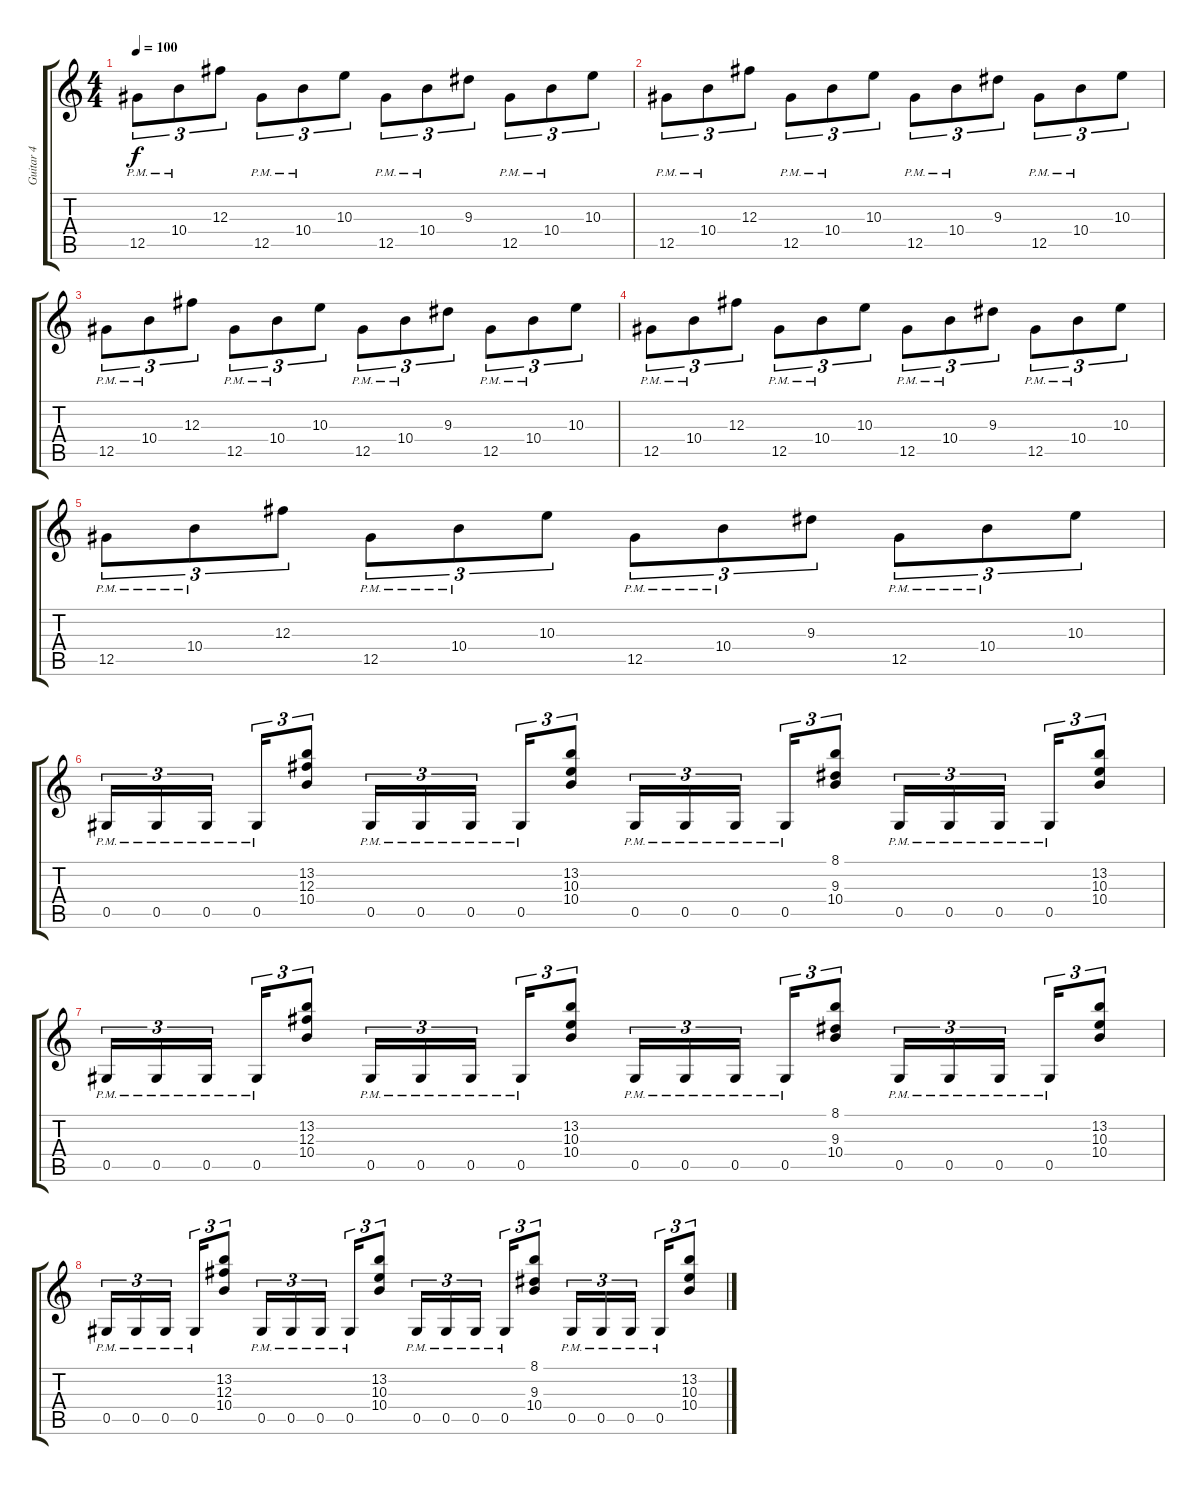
\track ("Guitar 4" "Guitar 4") {instrument distortionguitar}
\staff {score tabs}
\tuning (Eb4 Bb3 Gb3 Db3 Ab2 Eb2) {hide}
\ts (4 4)
\tempo 100
\clef g2
\ks c
12.5{pm}.8{tu (3 2) dy f} 10.4{pm}.8{tu (3 2)} 12.3.8{tu (3 2)} 12.5{pm}.8{tu (3 2)} 10.4{pm}.8{tu (3 2)} 10.3.8{tu (3 2)} 12.5{pm}.8{tu (3 2)} 10.4{pm}.8{tu (3 2)} 9.3.8{tu (3 2)} 12.5{pm}.8{tu (3 2)} 10.4{pm}.8{tu (3 2)} 10.3.8{tu (3 2)} |
12.5{pm}.8{tu (3 2)} 10.4{pm}.8{tu (3 2)} 12.3.8{tu (3 2)} 12.5{pm}.8{tu (3 2)} 10.4{pm}.8{tu (3 2)} 10.3.8{tu (3 2)} 12.5{pm}.8{tu (3 2)} 10.4{pm}.8{tu (3 2)} 9.3.8{tu (3 2)} 12.5{pm}.8{tu (3 2)} 10.4{pm}.8{tu (3 2)} 10.3.8{tu (3 2)} |
12.5{pm}.8{tu (3 2)} 10.4{pm}.8{tu (3 2)} 12.3.8{tu (3 2)} 12.5{pm}.8{tu (3 2)} 10.4{pm}.8{tu (3 2)} 10.3.8{tu (3 2)} 12.5{pm}.8{tu (3 2)} 10.4{pm}.8{tu (3 2)} 9.3.8{tu (3 2)} 12.5{pm}.8{tu (3 2)} 10.4{pm}.8{tu (3 2)} 10.3.8{tu (3 2)} |
12.5{pm}.8{tu (3 2)} 10.4{pm}.8{tu (3 2)} 12.3.8{tu (3 2)} 12.5{pm}.8{tu (3 2)} 10.4{pm}.8{tu (3 2)} 10.3.8{tu (3 2)} 12.5{pm}.8{tu (3 2)} 10.4{pm}.8{tu (3 2)} 9.3.8{tu (3 2)} 12.5{pm}.8{tu (3 2)} 10.4{pm}.8{tu (3 2)} 10.3.8{tu (3 2)} |
12.5{pm}.8{tu (3 2)} 10.4{pm}.8{tu (3 2)} 12.3.8{tu (3 2)} 12.5{pm}.8{tu (3 2)} 10.4{pm}.8{tu (3 2)} 10.3.8{tu (3 2)} 12.5{pm}.8{tu (3 2)} 10.4{pm}.8{tu (3 2)} 9.3.8{tu (3 2)} 12.5{pm}.8{tu (3 2)} 10.4{pm}.8{tu (3 2)} 10.3.8{tu (3 2)} |
0.5{pm}.16{tu (3 2)} 0.5{pm}.16{tu (3 2)} 0.5{pm}.16{tu (3 2)} 0.5{pm}.16{tu (3 2)} (13.2 12.3 10.4).8{tu (3 2)} 0.5{pm}.16{tu (3 2)} 0.5{pm}.16{tu (3 2)} 0.5{pm}.16{tu (3 2)} 0.5{pm}.16{tu (3 2)} (13.2 10.3 10.4).8{tu (3 2)} 0.5{pm}.16{tu (3 2)} 0.5{pm}.16{tu (3 2)} 0.5{pm}.16{tu (3 2)} 0.5{pm}.16{tu (3 2)} (8.1 9.3 10.4).8{tu (3 2)} 0.5{pm}.16{tu (3 2)} 0.5{pm}.16{tu (3 2)} 0.5{pm}.16{tu (3 2)} 0.5{pm}.16{tu (3 2)} (13.2 10.3 10.4).8{tu (3 2)} |
0.5{pm}.16{tu (3 2)} 0.5{pm}.16{tu (3 2)} 0.5{pm}.16{tu (3 2)} 0.5{pm}.16{tu (3 2)} (13.2 12.3 10.4).8{tu (3 2)} 0.5{pm}.16{tu (3 2)} 0.5{pm}.16{tu (3 2)} 0.5{pm}.16{tu (3 2)} 0.5{pm}.16{tu (3 2)} (13.2 10.3 10.4).8{tu (3 2)} 0.5{pm}.16{tu (3 2)} 0.5{pm}.16{tu (3 2)} 0.5{pm}.16{tu (3 2)} 0.5{pm}.16{tu (3 2)} (8.1 9.3 10.4).8{tu (3 2)} 0.5{pm}.16{tu (3 2)} 0.5{pm}.16{tu (3 2)} 0.5{pm}.16{tu (3 2)} 0.5{pm}.16{tu (3 2)} (13.2 10.3 10.4).8{tu (3 2)} |
0.5{pm}.16{tu (3 2)} 0.5{pm}.16{tu (3 2)} 0.5{pm}.16{tu (3 2)} 0.5{pm}.16{tu (3 2)} (13.2 12.3 10.4).8{tu (3 2)} 0.5{pm}.16{tu (3 2)} 0.5{pm}.16{tu (3 2)} 0.5{pm}.16{tu (3 2)} 0.5{pm}.16{tu (3 2)} (13.2 10.3 10.4).8{tu (3 2)} 0.5{pm}.16{tu (3 2)} 0.5{pm}.16{tu (3 2)} 0.5{pm}.16{tu (3 2)} 0.5{pm}.16{tu (3 2)} (8.1 9.3 10.4).8{tu (3 2)} 0.5{pm}.16{tu (3 2)} 0.5{pm}.16{tu (3 2)} 0.5{pm}.16{tu (3 2)} 0.5{pm}.16{tu (3 2)} (13.2 10.3 10.4).8{tu (3 2)}
